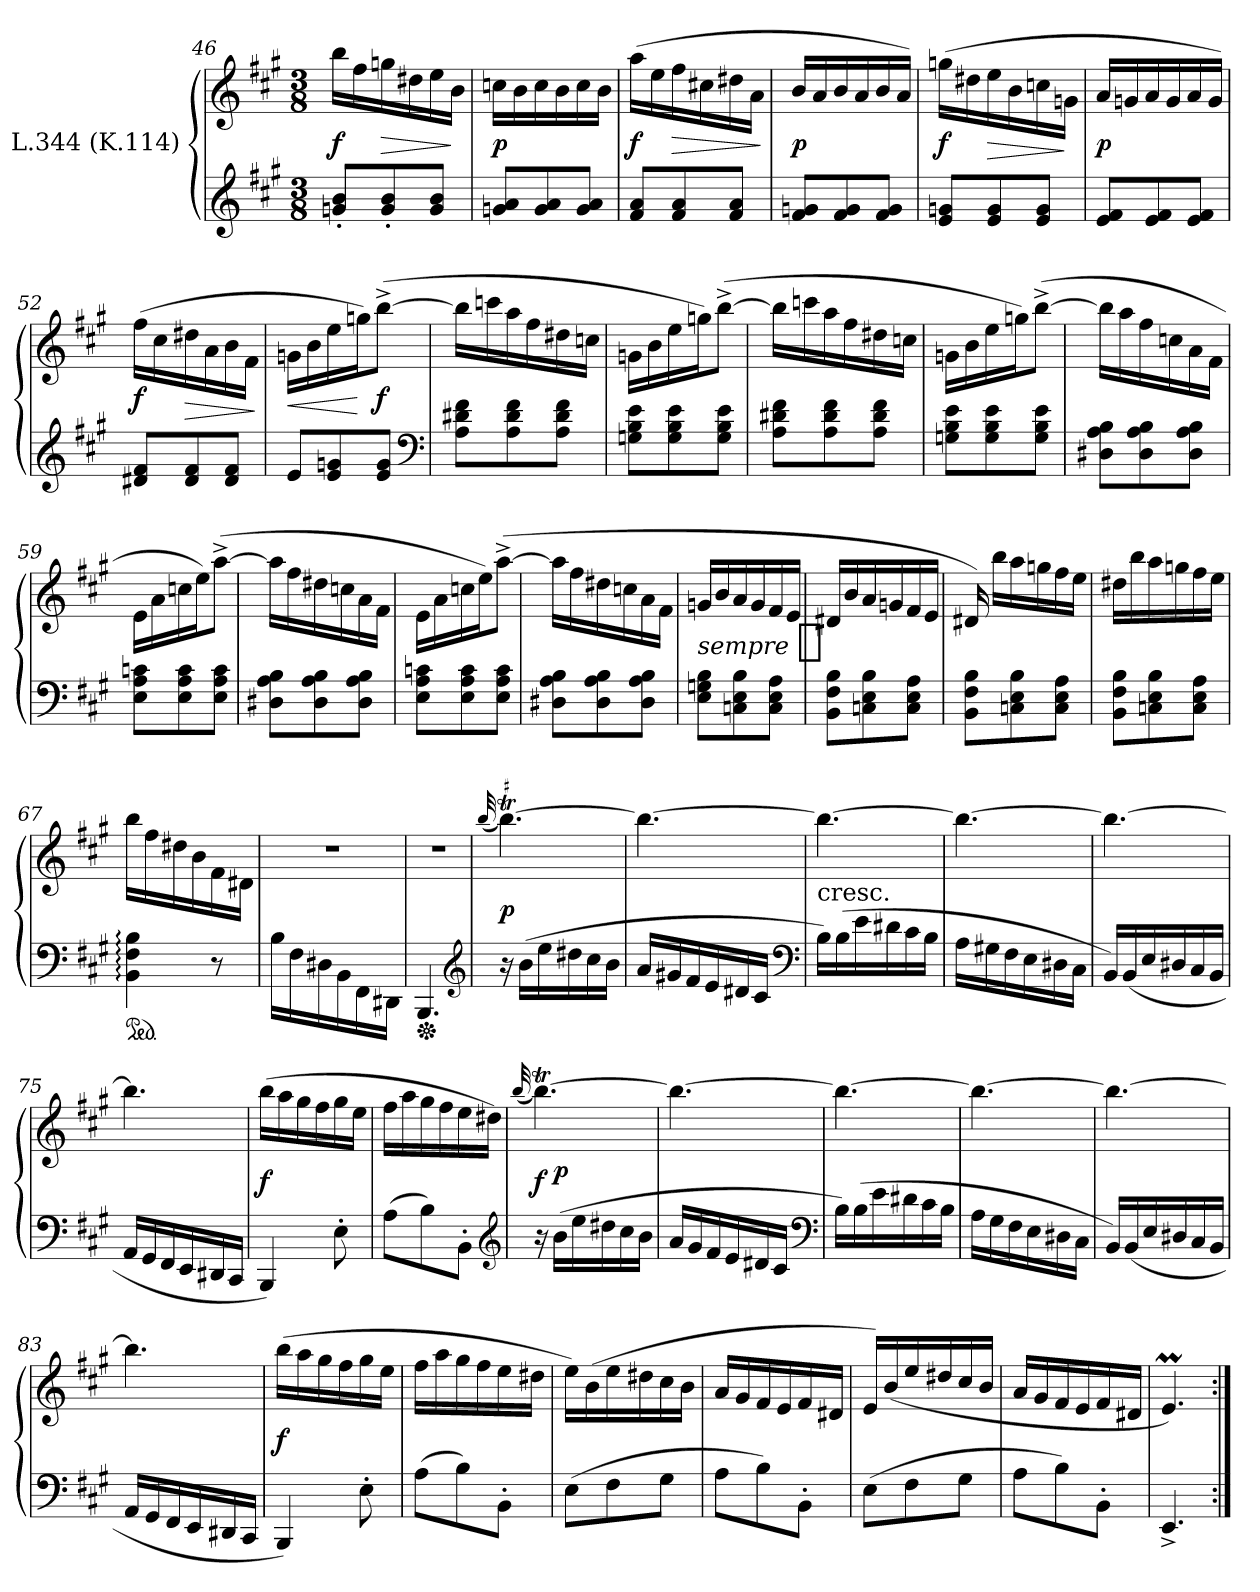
**kern	**kern	**dynam
*part1	*part1	*part1
*staff2	*staff1	*staff1/2
*I"L.344 (K.114)	*	*
*clefG2	*clefG2	*
*k[f#c#g#]	*k[f#c#g#]	*
*A:	*A:	*
*M3/8	*M3/8	*
=46	=46	=46
8gn' 8b'L	16bbLL	f
.	16ff#	.
8g' 8b'	16ggn	>
.	16dd#X	.
8g 8bJ	16ee	.
.	16bJJ	]
=47	=47	=47
8gn 8aL	16ccnLL	p
.	16b	.
8g 8a	16cc	.
.	16b	.
8g 8aJ	16cc	.
.	16bJJ	.
=48	=48	=48
8f# 8aL	(16aaLL	f
.	16ee	.
8f# 8a	16ff#	>
.	16cc#X	.
8f# 8aJ	16dd#X	.
.	16aJJ	.
.	.	]
=49	=49	=49
8f# 8gnL	16bLL	p
.	16a	.
8f# 8g	16b	.
.	16a	.
8f# 8gJ	16b	.
.	16aJJ)	.
!!LO:LB:g=z
=50	=50	=50
8e 8gnL	(16ggnLL	f
.	16dd#X	.
8e 8g	16ee	>
.	16b	.
8e 8gJ	16ccn	.
.	16gnJJ	]
=51	=51	=51
8e 8f#L	16aLL	p
.	16gn	.
8e 8f#	16a	.
.	16g	.
8e 8f#J	16a	.
.	16gJJ)	.
=52	=52	=52
8d#X 8f#L	(16ff#LL	f
.	16cc#	.
8d# 8f#	16dd#X	>
.	16a	.
8d# 8f#J	16b	.
.	16f#JJ	.
.	.	]
=53	=53	=53
8eL	16gnLL	<
.	16b	.
8e 8gn	16ee	.
.	16ggnJ)	[
8e 8gJ	([8bb^J	f
*clefF4	*	*
=54	=54	=54
8A 8d#X 8f#L	16bbLL]	.
.	16cccn	.
8A 8d# 8f#	16aa	.
.	16ff#	.
8A 8d# 8f#J	16dd#X	.
.	16ccnJJ	.
!!LO:LB:g=z
=55	=55	=55
8Gn 8B 8eL	16gnLL	.
.	16b	.
8G 8B 8e	16ee	.
.	16ggnJ)	.
8G 8B 8eJ	([8bb^J	.
=56	=56	=56
8A 8d#X 8f#L	16bbLL]	.
.	16cccn	.
8A 8d# 8f#	16aa	.
.	16ff#	.
8A 8d# 8f#J	16dd#X	.
.	16ccnJJ	.
=57	=57	=57
8Gn 8B 8eL	16gnLL	.
.	16b	.
8G 8B 8e	16ee	.
.	16ggnJ)	.
8G 8B 8eJ	([8bb^J	.
=58	=58	=58
8D#X 8A 8BL	16bbLL]	.
.	16aa	.
8D# 8A 8B	16ff#	.
.	16ccn	.
8D# 8A 8BJ	16a	.
.	16f#JJ	.
=59	=59	=59
8E 8A 8cnL	16eLL	.
.	16a	.
8E 8A 8c	16ccn	.
.	16eeJ)	.
8E 8A 8cJ	([8aa^J	.
!!LO:LB:g=z
=60	=60	=60
8D#X 8A 8BL	16aaLL]	.
.	16ff#	.
8D# 8A 8B	16dd#X	.
.	16ccn	.
8D# 8A 8BJ	16a	.
.	16f#JJ	.
=61	=61	=61
8E 8A 8cnL	16eLL	.
.	16a	.
8E 8A 8c	16ccn	.
.	16eeJ)	.
8E 8A 8cJ	([8aa^J	.
=62	=62	=62
8D#X 8A 8BL	16aaLL]	.
.	16ff#	.
8D# 8A 8B	16dd#X	.
.	16ccn	.
8D# 8A 8BJ	16a	.
.	16f#JJ	.
=63	=63	=63
!	!	!LO:DY:t=sempre %s
8E 8Gn 8BL	16gnLL	f
.	16b	.
8Cn 8E 8B	16a	.
.	16g	.
8C 8E 8AJ	16f#	.
.	16eJJ	.
=64	=64	=64
8BB 8F# 8BL	16d#XLL	.
.	16b	.
8Cn 8E 8B	16a	.
.	16gn	.
8C 8E 8AJ	16f#	.
.	16eJJ	.
!!LO:LB:g=z
=65	=65	=65
8BB 8F# 8BL	16d#X)	.
.	16bbLL	.
8Cn 8E 8B	16aa	.
.	16ggn	.
8C 8E 8AJ	16ff#	.
.	16eeJJ	.
=66	=66	=66
8BB 8F# 8BL	16dd#XLL	.
.	16bb	.
8Cn 8E 8B	16aa	.
.	16ggn	.
8C 8E 8AJ	16ff#	.
.	16eeJJ	.
=67	=67	=67
*ped	*	*
4BB: 4F#: 4B:	16bbLL	.
.	16ff#	.
.	16dd#X	.
.	16b	.
8r	16f#	.
.	16d#XJJ	.
=68	=68	=68
16B\LL	4.r	.
16F#\	.	.
16D#X\	.	.
16BB\	.	.
16FF#\	.	.
16DD#X\JJ	.	.
=69	=69	=69
*Xped	*	*
4.BBB	4.r	.
*clefG2	*	*
=70	=70	=70
.	(32qqbb	.
!	!LO:TR:acc=#	!
16r	[4.bbT)	p
(16bLL	.	.
16ee	.	.
16dd#X	.	.
16cc#	.	.
16bJJ	.	.
!!LO:LB:g=z
=71	=71	=71
16aLL	4.bb_	.
16g#X	.	.
16f#	.	.
16e	.	.
16d#X	.	.
16c#JJ	.	.
*clefF4	*	*
=72	=72	=72
!	!LO:TX:c:t=cresc.	!
16BLL)	4.bb_	.
(16B	.	.
16e	.	.
16d#X	.	.
16c#	.	.
16BJJ	.	.
=73	=73	=73
16ALL	4.bb_	.
16G#X	.	.
16F#	.	.
16E	.	.
16D#X	.	.
16C#JJ	.	.
=74	=74	=74
16BBLL)	4.bb_	.
(16BB	.	.
16E	.	.
16D#X	.	.
16C#	.	.
16BBJJ	.	.
=75	=75	=75
16AALL	4.bbTTT]	.
16GG#	.	.
16FF#	.	.
16EE	.	.
16DD#X	.	.
16CC#JJ	.	.
!!LO:LB:g=z
=76	=76	=76
4BBB)	(16bbLL	f
.	16aa	.
.	16gg#	.
.	16ff#	.
8E'	16gg#	.
.	16eeJJ	.
=77	=77	=77
(8AL	16ff#LL	.
.	16aa	.
8B)	16gg#	.
.	16ff#	.
8BB'J	16ee	.
.	16dd#XJJ)	.
*clefG2	*	*
=78	=78	=78
.	(32qqbb	.
*	*^	*
16r	[4.bbT)	16ryy	f
(16bLL	.	4ryy	p
16ee	.	.	.
16dd#X	.	.	.
16cc#	.	.	.
16bJJ	.	16ryy	.
=79	=79	=79	=79
!	!LO:TX:c:t=cresc.	!	!
*	*v	*v	*
16aLL	4.bb_	.
16g#	.	.
16f#	.	.
16e	.	.
16d#X	.	.
16c#JJ	.	.
*clefF4	*	*
=80	=80	=80
16BLL)	4.bb_	.
(16B	.	.
16e	.	.
16d#X	.	.
16c#	.	.
16BJJ	.	.
!!LO:LB:g=z
=81	=81	=81
16ALL	4.bb_	.
16G#	.	.
16F#	.	.
16E	.	.
16D#X	.	.
16C#JJ	.	.
=82	=82	=82
16BBLL)	4.bb_	.
(16BB	.	.
16E	.	.
16D#X	.	.
16C#	.	.
16BBJJ	.	.
=83	=83	=83
16AALL	4.bbTTT]	.
16GG#	.	.
16FF#	.	.
16EE	.	.
16DD#X	.	.
16CC#JJ	.	.
=84	=84	=84
4BBB)	(16bbLL	f
.	16aa	.
.	16gg#	.
.	16ff#	.
8E'	16gg#	.
.	16eeJJ	.
=85	=85	=85
(8AL	16ff#LL	.
.	16aa	.
8B)	16gg#	.
.	16ff#	.
8BB'J	16ee	.
.	16dd#XJJ	.
!!LO:LB:g=z
=86	=86	=86
(8EL	16eeLL)	.
.	(16b	.
8F#	16ee	.
.	16dd#X	.
8G#J	16cc#	.
.	16bJJ	.
=87	=87	=87
8AL	16aLL	.
.	16g#	.
8B)	16f#	.
.	16e	.
8BB'J	16f#	.
.	16d#XJJ	.
=88	=88	=88
(8EL	16eLL)	.
.	(16b	.
8F#	16ee	.
.	16dd#X	.
8G#J	16cc#	.
.	16bJJ	.
=89	=89	=89
8AL	16aLL	.
.	16g#	.
8B)	16f#	.
.	16e	.
8BB'J	16f#	.
.	16d#XJJ	.
=90	=90	=90
4.EE^	4.eM)	.
=:|!	=:|!	=:|!
*-	*-	*-
